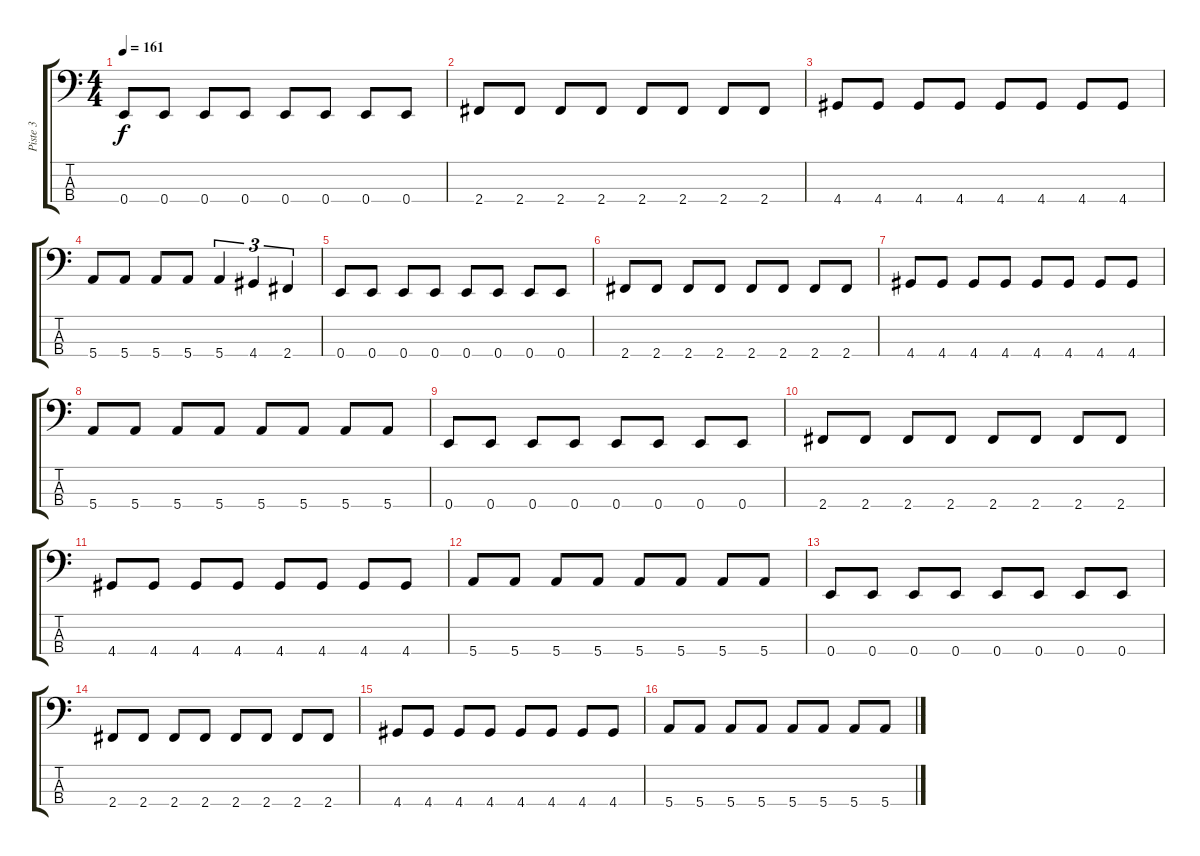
\track ("Piste 3" "Piste 3") {instrument electricbassfinger}
\staff {score tabs}
\tuning (G2 D2 A1 E1) {hide}
\ts (4 4)
\tempo 161
\clef f4
\ks c
0.4.8{dy f} 0.4.8 0.4.8 0.4.8 0.4.8 0.4.8 0.4.8 0.4.8 |
2.4.8 2.4.8 2.4.8 2.4.8 2.4.8 2.4.8 2.4.8 2.4.8 |
4.4.8 4.4.8 4.4.8 4.4.8 4.4.8 4.4.8 4.4.8 4.4.8 |
5.4.8 5.4.8 5.4.8 5.4.8 5.4.4{tu (3 2)} 4.4.4{tu (3 2)} 2.4.4{tu (3 2)} |
0.4.8 0.4.8 0.4.8 0.4.8 0.4.8 0.4.8 0.4.8 0.4.8 |
2.4.8 2.4.8 2.4.8 2.4.8 2.4.8 2.4.8 2.4.8 2.4.8 |
4.4.8 4.4.8 4.4.8 4.4.8 4.4.8 4.4.8 4.4.8 4.4.8 |
5.4.8 5.4.8 5.4.8 5.4.8 5.4.8 5.4.8 5.4.8 5.4.8 |
0.4.8 0.4.8 0.4.8 0.4.8 0.4.8 0.4.8 0.4.8 0.4.8 |
2.4.8 2.4.8 2.4.8 2.4.8 2.4.8 2.4.8 2.4.8 2.4.8 |
4.4.8 4.4.8 4.4.8 4.4.8 4.4.8 4.4.8 4.4.8 4.4.8 |
5.4.8 5.4.8 5.4.8 5.4.8 5.4.8 5.4.8 5.4.8 5.4.8 |
0.4.8 0.4.8 0.4.8 0.4.8 0.4.8 0.4.8 0.4.8 0.4.8 |
2.4.8 2.4.8 2.4.8 2.4.8 2.4.8 2.4.8 2.4.8 2.4.8 |
4.4.8 4.4.8 4.4.8 4.4.8 4.4.8 4.4.8 4.4.8 4.4.8 |
5.4.8 5.4.8 5.4.8 5.4.8 5.4.8 5.4.8 5.4.8 5.4.8
